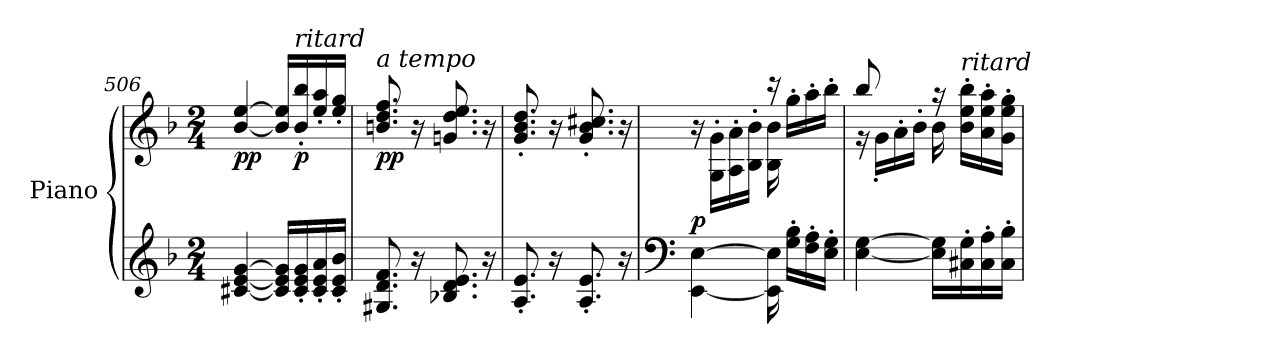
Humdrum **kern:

**kern	**kern	**dynam
*part1	*part1	*part1
*staff2	*staff1	*staff1/2
*I"Piano	*	*
*I'Pno	*	*
*clefG2	*clefG2	*
*k[b-]	*k[b-]	*
*M2/4	*M2/4	*
=506	=506	=506
!	!	!LO:DY:b
[4c#X/ [4e/ [4g/	[4b-/ [4ee/	pp
16c#/] 16e/] 16g/]LL	16b-/] 16ee/]LL	.
!	!LO:TX:a:i:t=ritard	!
!	!	!LO:DY:b
16c#/' 16e/' 16g/'	16b-/' 16bb-/'	p
16c#/' 16e/' 16a/'	16ee/' 16aa/'	.
16c#/' 16e/' 16b-/'JJ	16ee/' 16gg/'JJ	.
=507	=507	=507
!	!LO:TX:a:i:t=a tempo	!
!	!	!LO:DY:b
8.G#X/ 8.d/ 8.f/	8.bn/ 8.dd/ 8.ff/	pp
16r	16r	.
8.B-X/ 8.d/ 8.e/	8.gn/ 8.dd/ 8.ee/	.
16r	16r	.
!!LO:LB:g=z
=508	=508	=508
8.A/' 8.e/'	8.g/' 8.b-/' 8.dd/'	.
16r	16r	.
8.A/' 8.e/'	8.g/' 8.b-/' 8.cc#X/'	.
16r	16r	.
=509	=509	=509
*clefF4	*	*
*	*^	*
!	!	!	!LO:DY:b
[4EE\ [4E\	4ryy	16r	p
.	.	16G\' 16g\'LL	.
.	.	16A\' 16a\'	.
.	.	16B-\' 16b-\'JJ	.
16EE\] 16E\]	16r	16B-\ 16b-\	.
16G\' 16B-\'LL	16gg'\LL	8.ryy	.
16F\' 16A\'	16aa'\	.	.
16E\' 16G\'JJ	16bb-'\JJ	.	.
=510	=510	=510	=510
[4E\ [4G\	8bb-/	16r	.
.	.	16g'\LL	.
.	8ryy	16a'\	.
.	.	16b-'\JJ	.
16E\] 16G\]LL	16r	16b-\	.
!	!LO:TX:a:i:t=ritard	!	!
16C#X\' 16G\'	16b-\' 16ee\' 16bb-\'LL	16ryy	.
16C#\' 16A\'	16a\' 16ee\' 16aa\'	8ryy	.
16C#\' 16B-\'JJ	16g\' 16ee\' 16gg\'JJ	.	.
*	*v	*v	*
=	=	=
*-	*-	*-
